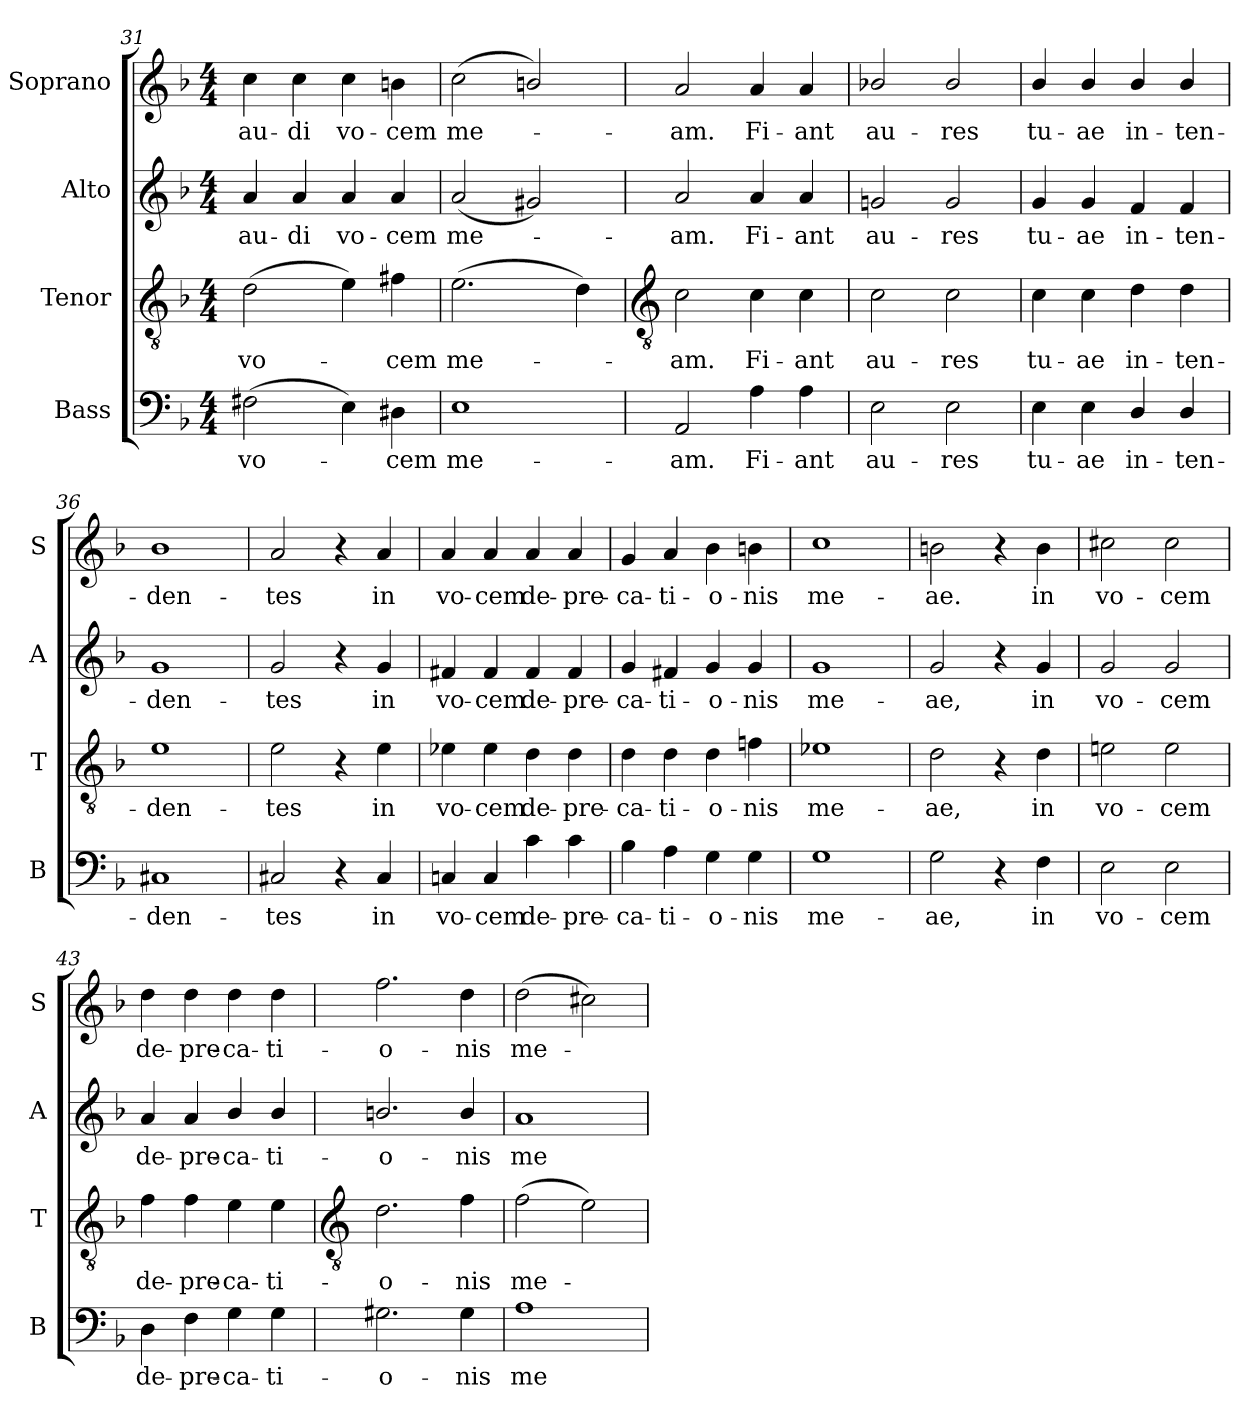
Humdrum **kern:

**kern	**text	**kern	**text	**kern	**text	**kern	**text
*part4	*part4	*part3	*part3	*part2	*part2	*part1	*part1
*staff4	*staff4	*staff3	*staff3	*staff2	*staff2	*staff1	*staff1
*I"Bass	*	*I"Tenor	*	*I"Alto	*	*I"Soprano	*
*I'B	*	*I'T	*	*I'A	*	*I'S	*
*clefF4	*	*clefGv2	*	*clefG2	*	*clefG2	*
*k[b-]	*	*k[b-]	*	*k[b-]	*	*k[b-]	*
*F:	*	*F:	*	*F:	*	*F:	*
*M4/4	*	*M4/4	*	*M4/4	*	*M4/4	*
=31	=31	=31	=31	=31	=31	=31	=31
!	!LO:LY:b	!	!LO:LY:b	!	!LO:LY:b	!	!LO:LY:b
(>2F#X	vo-	(>2d	vo-	4a	-au-	4cc	-au-
!	!	!	!	!	!LO:LY:b	!	!LO:LY:b
.	.	.	.	4a	-di	4cc	-di
!	!	!	!	!	!LO:LY:b	!	!LO:LY:b
4E)	.	4e)	.	4a	vo-	4cc	vo-
!	!LO:LY:b	!	!LO:LY:b	!	!LO:LY:b	!	!LO:LY:b
4D#X	cem	4f#X	cem	4a	-cem	4bn	-cem
=32	=32	=32	=32	=32	=32	=32	=32
!	!LO:LY:b	!	!LO:LY:b	!	!LO:LY:b	!	!LO:LY:b
1E	me-	(>2.e	me-	(<2a	me-	(<2cc	me-
.	.	.	.	2g#X)	.	2bn/)	.
.	.	4d)	.	.	.	.	.
!!LO:LB:g=z
=33	=33	=33	=33	=33	=33	=33	=33
*	*	*clefGv2	*	*	*	*	*
!	!LO:LY:b	!	!LO:LY:b	!	!LO:LY:b	!	!LO:LY:b
2AA	-am.	2c	am.	2a	am.	2a	am.
!	!LO:LY:b	!	!LO:LY:b	!	!LO:LY:b	!	!LO:LY:b
4A	Fi-	4c	Fi-	4a	Fi-	4a	Fi-
!	!LO:LY:b	!	!LO:LY:b	!	!LO:LY:b	!	!LO:LY:b
4A	-ant	4c	-ant	4a	-ant	4a	-ant
=34	=34	=34	=34	=34	=34	=34	=34
!	!LO:LY:b	!	!LO:LY:b	!	!LO:LY:b	!	!LO:LY:b
2E	au-	2c	au-	2gn	au-	2b-X/	au-
!	!LO:LY:b	!	!LO:LY:b	!	!LO:LY:b	!	!LO:LY:b
2E	-res	2c	-res	2g	-res	2b-/	-res
=35	=35	=35	=35	=35	=35	=35	=35
!	!LO:LY:b	!	!LO:LY:b	!	!LO:LY:b	!	!LO:LY:b
4E	tu-	4c	tu-	4g	tu-	4b-/	tu-
!	!LO:LY:b	!	!LO:LY:b	!	!LO:LY:b	!	!LO:LY:b
4E	-ae	4c	-ae	4g	-ae	4b-/	-ae
!	!LO:LY:b	!	!LO:LY:b	!	!LO:LY:b	!	!LO:LY:b
4D/	in-	4d	in-	4f	in-	4b-/	in-
!	!LO:LY:b	!	!LO:LY:b	!	!LO:LY:b	!	!LO:LY:b
4D/	-ten-	4d	-ten-	4f	-ten-	4b-/	-ten-
=36	=36	=36	=36	=36	=36	=36	=36
!	!LO:LY:b	!	!LO:LY:b	!	!LO:LY:b	!	!LO:LY:b
1C#X	-den-	1e	-den-	1g	-den-	1b-	-den-
=37	=37	=37	=37	=37	=37	=37	=37
!	!LO:LY:b	!	!LO:LY:b	!	!LO:LY:b	!	!LO:LY:b
2C#X	-tes	2e	-tes	2g	-tes	2a	-tes
4r	.	4r	.	4r	.	4r	.
!	!LO:LY:b	!	!LO:LY:b	!	!LO:LY:b	!	!LO:LY:b
4C#	in	4e	in	4g	in	4a	in
=38	=38	=38	=38	=38	=38	=38	=38
!	!LO:LY:b	!	!LO:LY:b	!	!LO:LY:b	!	!LO:LY:b
4Cn	vo-	4e-X	vo-	4f#X	vo-	4a	vo-
!	!LO:LY:b	!	!LO:LY:b	!	!LO:LY:b	!	!LO:LY:b
4C	-cem	4e-	-cem	4f#	-cem	4a	-cem
!	!LO:LY:b	!	!LO:LY:b	!	!LO:LY:b	!	!LO:LY:b
4c	de-	4d	de-	4f#	de-	4a	de-
!	!LO:LY:b	!	!LO:LY:b	!	!LO:LY:b	!	!LO:LY:b
4c	-pre-	4d	-pre-	4f#	-pre-	4a	-pre-
=39	=39	=39	=39	=39	=39	=39	=39
!	!LO:LY:b	!	!LO:LY:b	!	!LO:LY:b	!	!LO:LY:b
4B-	-ca-	4d	-ca-	4g	-ca-	4g	-ca-
!	!LO:LY:b	!	!LO:LY:b	!	!LO:LY:b	!	!LO:LY:b
4A	-ti-	4d	-ti-	4f#X	-ti-	4a	-ti-
!	!LO:LY:b	!	!LO:LY:b	!	!LO:LY:b	!	!LO:LY:b
4G	-o-	4d	-o-	4g	-o-	4b-	-o-
!	!LO:LY:b	!	!LO:LY:b	!	!LO:LY:b	!	!LO:LY:b
4G	-nis	4fn	-nis	4g	-nis	4bn	-nis
=40	=40	=40	=40	=40	=40	=40	=40
!	!LO:LY:b	!	!LO:LY:b	!	!LO:LY:b	!	!LO:LY:b
1G	me-	1e-X	me-	1g	me-	1cc	me-
=41	=41	=41	=41	=41	=41	=41	=41
!	!LO:LY:b	!	!LO:LY:b	!	!LO:LY:b	!	!LO:LY:b
2G	-ae,	2d	-ae,	2g	-ae,	2bn	-ae.
4r	.	4r	.	4r	.	4r	.
!	!LO:LY:b	!	!LO:LY:b	!	!LO:LY:b	!	!LO:LY:b
4F	in	4d	in	4g	in	4b	in
=42	=42	=42	=42	=42	=42	=42	=42
!	!LO:LY:b	!	!LO:LY:b	!	!LO:LY:b	!	!LO:LY:b
2E	vo-	2en	vo-	2g	vo-	2cc#X	vo-
!	!LO:LY:b	!	!LO:LY:b	!	!LO:LY:b	!	!LO:LY:b
2E	-cem	2e	-cem	2g	-cem	2cc#	-cem
=43	=43	=43	=43	=43	=43	=43	=43
!	!LO:LY:b	!	!LO:LY:b	!	!LO:LY:b	!	!LO:LY:b
4D	de-	4f	de-	4a	de-	4dd	de-
!	!LO:LY:b	!	!LO:LY:b	!	!LO:LY:b	!	!LO:LY:b
4F	-pre-	4f	-pre-	4a	-pre-	4dd	-pre-
!	!LO:LY:b	!	!LO:LY:b	!	!LO:LY:b	!	!LO:LY:b
4G	-ca-	4e	-ca-	4b-/	-ca-	4dd	-ca-
!	!LO:LY:b	!	!LO:LY:b	!	!LO:LY:b	!	!LO:LY:b
4G	-ti-	4e	-ti-	4b-/	-ti-	4dd	-ti-
!!LO:LB:g=z
=44	=44	=44	=44	=44	=44	=44	=44
*	*	*clefGv2	*	*	*	*	*
!	!LO:LY:b	!	!LO:LY:b	!	!LO:LY:b	!	!LO:LY:b
2.G#X	-o-	2.d	-o-	2.bn/	-o-	2.ff	-o-
!	!LO:LY:b	!	!LO:LY:b	!	!LO:LY:b	!	!LO:LY:b
4G#	-nis	4f	-nis	4b/	-nis	4dd	-nis
=45	=45	=45	=45	=45	=45	=45	=45
!	!LO:LY:b	!	!LO:LY:b	!	!LO:LY:b	!	!LO:LY:b
1A	me-	(>2f	me-	1a	me-	(>2dd	me-
.	.	2e)	.	.	.	2cc#X)	.
=	=	=	=	=	=	=	=
*-	*-	*-	*-	*-	*-	*-	*-
